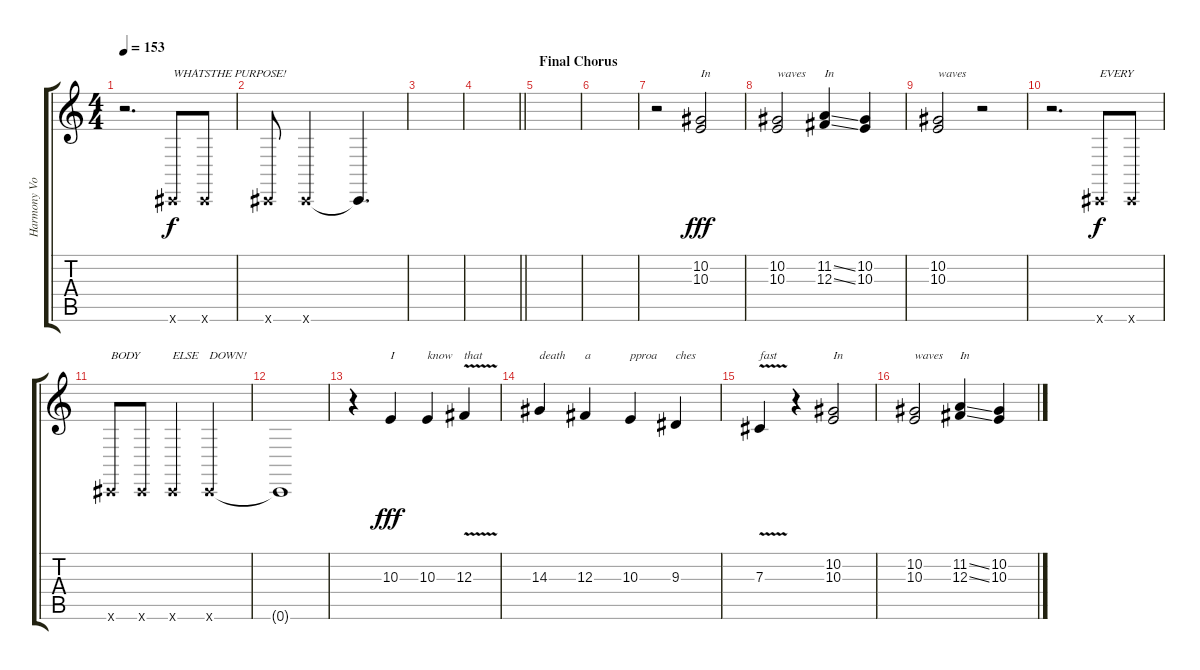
\track ("Harmony Vocals" "Harmony Vo") {instrument oboe}
\staff {score tabs}
\tuning (Eb4 Bb3 Gb3 Db3 Ab2 Db2) {hide}
\ts (4 4)
\tempo 153
\clef g2
\ks c
r.2{d dy f} 0.6{x}.8{txt "WHATSTHE PURPOSE!"} 0.6{x}.8 |
0.6{x}.8 0.6{x}.2 0.6{t}.4{d} |
|
\barLineRight lightlight
|
\section ("" "Final Chorus")
|
|
r.2 (10.2 10.3).2{txt "In" dy fff} |
(10.2 10.3).2{txt "waves"} (11.2{ss} 12.3{ss}).4{txt "In"} (10.2 10.3).4 |
(10.2 10.3).2{txt "waves"} r.2 |
r.2{d} 0.6{x}.8{txt "EVERY" dy f} 0.6{x}.8 |
0.6{x}.8{txt "BODY "} 0.6{x}.8 0.6{x}.4{txt "ELSE"} 0.6{x}.2{txt "DOWN!"} |
0.6{t}.1 |
r.4 10.3.4{txt "I" dy fff} 10.3.4{txt "know"} 12.3{v}.4{txt "that"} |
14.3.4{txt "death"} 12.3.4{txt "a"} 10.3.4{txt "pproa"} 9.3.4{txt "ches"} |
7.3{v}.4{txt "fast"} r.4 (10.2 10.3).2{txt "In"} |
(10.2 10.3).2{txt "waves"} (11.2{ss} 12.3{ss}).4{txt "In"} (10.2 10.3).4
